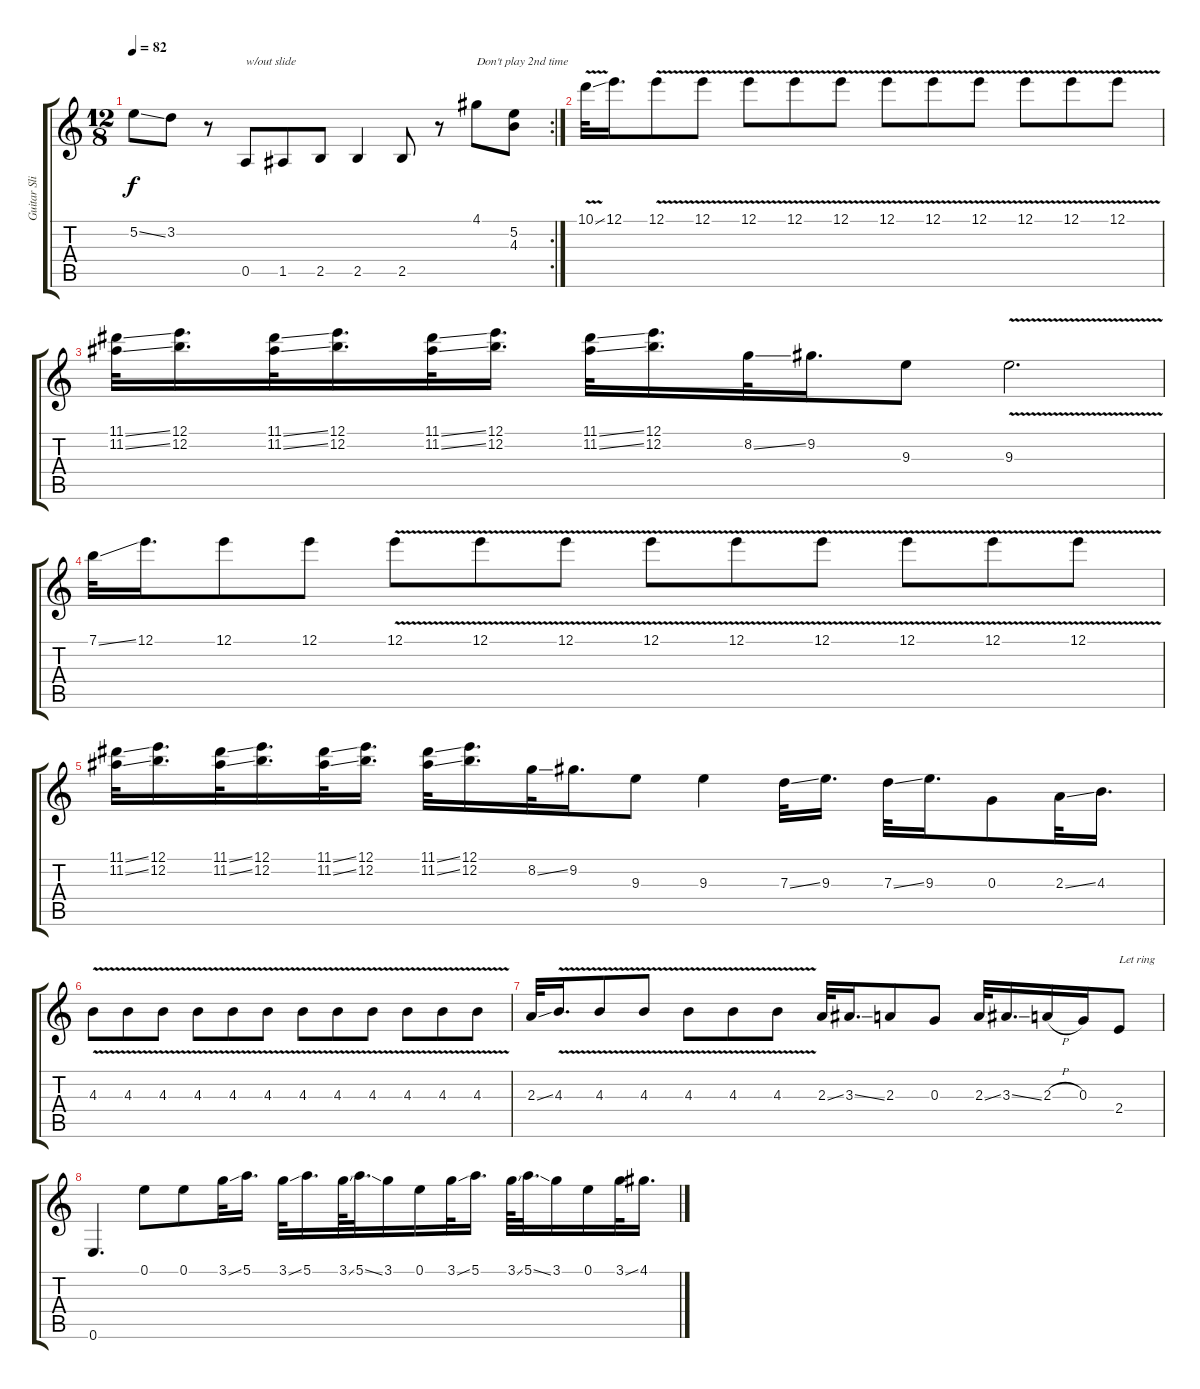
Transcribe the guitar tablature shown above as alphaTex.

\track ("Guitar Slide" "Guitar Sli") {instrument acousticguitarsteel}
\staff {score tabs}
\tuning (E4 B3 G3 D3 A2 E2) {hide}
\rc 2
\ts (12 8)
\tempo 82
\clef g2
\ks c
5.2{ss}.8{dy f} 3.2.8 r.8 0.5.8{txt "w/out slide"} 1.5.8 2.5.8 2.5.4 2.5.8 r.8 4.1.8{txt "Don't play 2nd time"} (5.2 4.3).8 |
10.1{v ss}.32 12.1.16{d} 12.1{v}.8 12.1{v}.8 12.1{v}.8 12.1{v}.8 12.1{v}.8 12.1{v}.8 12.1{v}.8 12.1{v}.8 12.1{v}.8 12.1{v}.8 12.1{v}.8 |
(11.1{ss} 11.2{ss}).32 (12.1 12.2).16{d} (11.1{ss} 11.2{ss}).32 (12.1 12.2).16{d} (11.1{ss} 11.2{ss}).32 (12.1 12.2).16{d} (11.1{ss} 11.2{ss}).32 (12.1 12.2).16{d} 8.2{ss}.32 9.2.16{d} 9.3.8 9.3{v}.2{d} |
7.1{ss}.32 12.1.16{d} 12.1.8 12.1.8 12.1{v}.8 12.1{v}.8 12.1{v}.8 12.1{v}.8 12.1{v}.8 12.1{v}.8 12.1{v}.8 12.1{v}.8 12.1{v}.8 |
(11.1{ss} 11.2{ss}).32 (12.1 12.2).16{d} (11.1{ss} 11.2{ss}).32 (12.1 12.2).16{d} (11.1{ss} 11.2{ss}).32 (12.1 12.2).16{d} (11.1{ss} 11.2{ss}).32 (12.1 12.2).16{d} 8.2{ss}.32 9.2.16{d} 9.3.8 9.3.4 7.3{ss}.32 9.3.16{d} 7.3{ss}.32 9.3.16{d} 0.3.8 2.3{ss}.32 4.3.16{d} |
4.3{v}.8 4.3{v}.8 4.3{v}.8 4.3{v}.8 4.3{v}.8 4.3{v}.8 4.3{v}.8 4.3{v}.8 4.3{v}.8 4.3{v}.8 4.3{v}.8 4.3{v}.8 |
2.3{ss}.32 4.3{v}.16{d} 4.3{v}.8 4.3{v}.8 4.3{v}.8 4.3{v}.8 4.3{v}.8 2.3{ss}.32 3.3{ss}.16{d} 2.3.8 0.3.8 2.3{ss}.32 3.3{ss}.16{d} 2.3{h}.16 0.3.16 2.4.8{txt "Let ring"} |
0.6.4{d} 0.1.8 0.1.8 3.1{ss}.32 5.1.16{d} 3.1{ss}.32 5.1.16{d} 3.1{ss}.64 5.1{ss}.32{d} 3.1.16 0.1.16 3.1{ss}.32 5.1.16{d} 3.1{ss}.64 5.1{ss}.32{d} 3.1.16 0.1.16 3.1{ss}.32 4.1.16{d}
